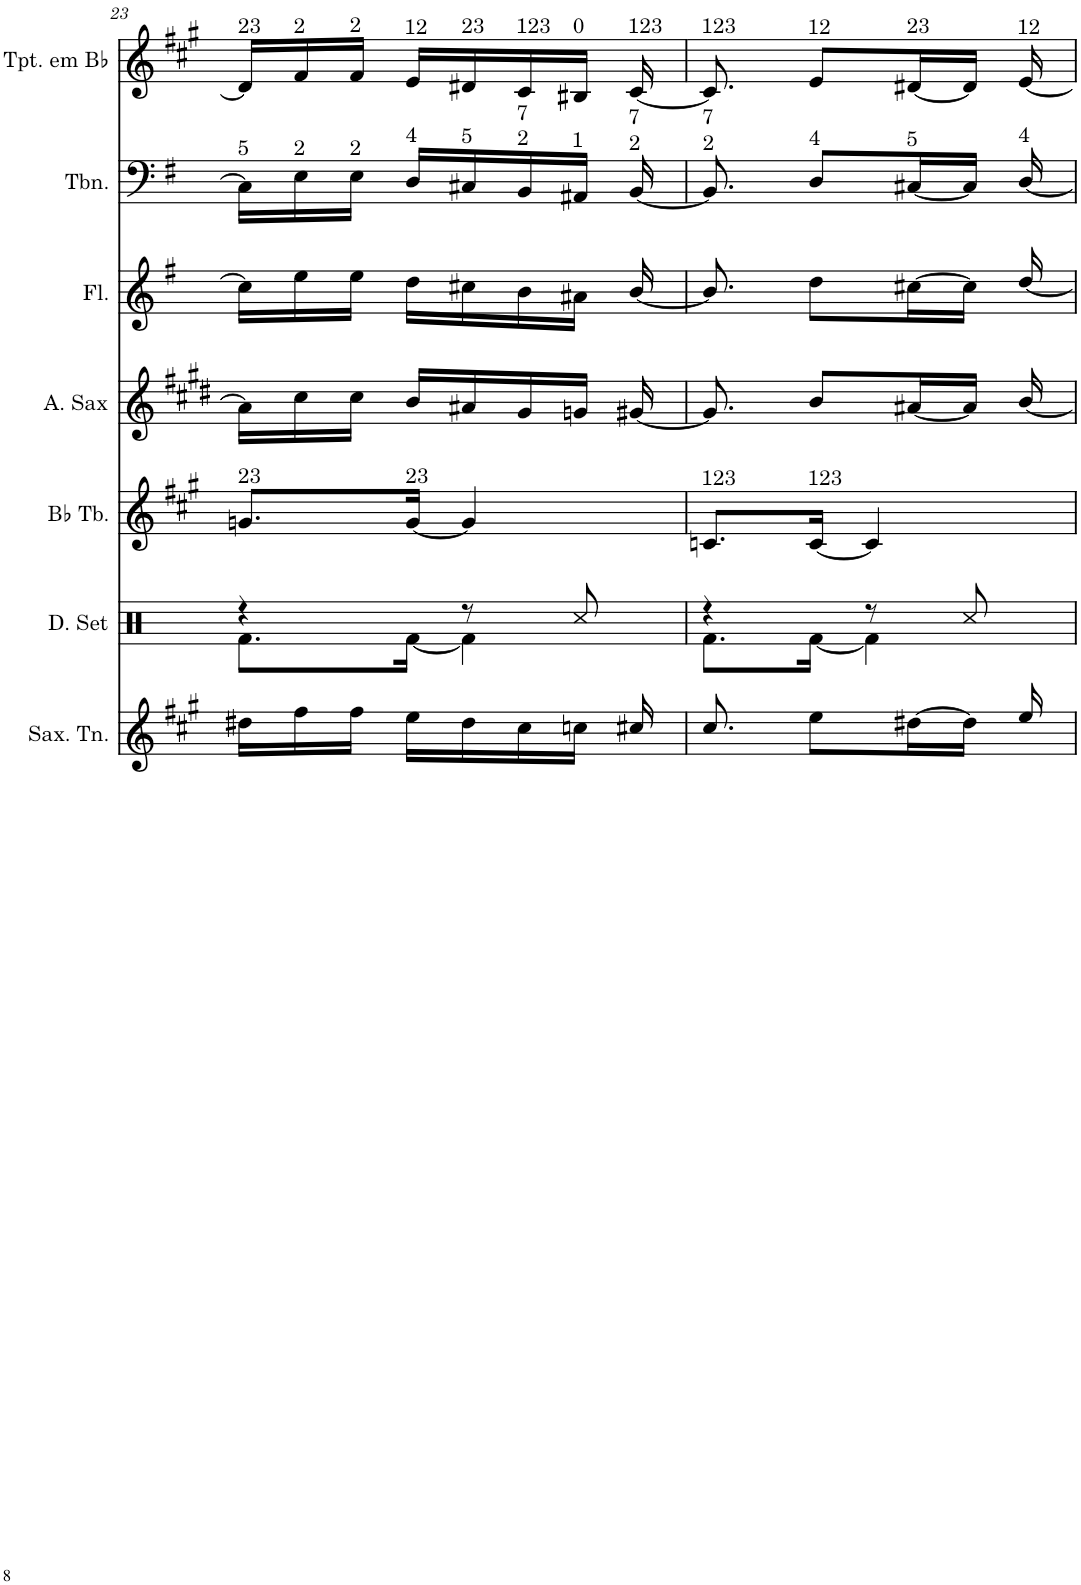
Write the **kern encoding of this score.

**kern	**kern	**kern	**kern	**kern	**kern	**kern
*part7	*part6	*part5	*part4	*part3	*part2	*part1
*staff7	*staff6	*staff5	*staff4	*staff3	*staff2	*staff1
*I"Saxofone Tenor	*I"Drumset	*I"Bb Tuba	*I"Saxofone Alto	*I"Flauta Transversal	*I"Trombone	*I"Trompete em Bb
*I'Sax. Tn.	*I'D. Set	*I'Bb Tb.	*	*I'Fl.	*I'Tbn.	*I'Tpt. em Bb
!!LO:PB:g=z
*clefG2	*clefX	*clefG2	*clefG2	*clefG2	*clefF4	*clefG2
*Trd8c14	*	*Trd15c25	*Trd5c9	*	*	*Trd1c2
*k[f#c#g#]	*k[]	*k[f#c#g#]	*k[f#c#g#d#]	*k[f#]	*k[f#]	*k[f#c#g#]
*M2/4	*M2/4	*M2/4	*M2/4	*M2/4	*M2/4	*M2/4
=23	=23	=23	=23	=23	=23	=23
*	*^	*	*	*	*	*
!	!	!	!	!	!	!	!LO:TX:a:t=23
!	!	!	!	!	!	!LO:TX:a:t=5	!
!	!	!	!LO:TX:a:t=23	!	!	!	!
16dd#X\LL	4r	8.Rf\L	8.gn/L	16a#\LL]	16cc#\LL]	16C#\LL]	16d#/LL]
!	!	!	!	!	!	!	!LO:TX:a:t=2
!	!	!	!	!	!	!LO:TX:a:t=2	!
16ff#\	.	.	.	16cc#\	16ee\	16E\	16f#/
!	!	!	!	!	!	!	!LO:TX:a:t=2
!	!	!	!	!	!	!LO:TX:a:t=2	!
16ff#\JJ	.	.	.	16cc#\JJ	16ee\JJ	16E\JJ	16f#/JJ
!	!	!	!	!	!	!	!LO:TX:a:t=12
!	!	!	!	!	!	!LO:TX:a:t=4	!
!	!	!	!LO:TX:a:t=23	!	!	!	!
16ee\LL	.	[16Rf\Jk	[16g/Jk	16b/LL	16dd\LL	16D/LL	16e/LL
!	!	!	!	!	!	!	!LO:TX:a:t=23
!	!	!	!	!	!	!LO:TX:a:t=5	!
16dd#\	8r	4Rf\]	4g/]	16a#X/	16cc#X\	16C#X/	16d#X/
!	!	!	!	!	!	!	!LO:TX:a:t=123
!	!	!	!	!	!	!LO:TX:a:t=7	!
!	!	!	!	!	!	!LO:TX:a:t=2	!
16cc#\	.	.	.	16g#/	16b\	16BB/	16c#/
!	!	!	!	!	!	!	!LO:TX:a:t=0
!	!	!	!	!	!	!LO:TX:a:t=1	!
16ccn\JJ	8Rcc/	.	.	16gn/JJ	16a#X\JJ	16AA#X/JJ	16B#X/JJ
!	!	!	!	!	!	!	!LO:TX:a:t=123
!	!	!	!	!	!	!LO:TX:a:t=7	!
!	!	!	!	!	!	!LO:TX:a:t=2	!
16cc#X/	.	.	.	[16g#X/	[16b/	[16BB/	[16c#/
=24	=24	=24	=24	=24	=24	=24	=24
!	!	!	!	!	!	!	!LO:TX:a:t=123
!	!	!	!	!	!	!LO:TX:a:t=7	!
!	!	!	!	!	!	!LO:TX:a:t=2	!
!	!	!	!LO:TX:a:t=123	!	!	!	!
8.cc#/	4r	8.Rf\L	8.cn/L	8.g#/]	8.b/]	8.BB/]	8.c#/]
!	!	!	!	!	!	!	!LO:TX:a:t=12
!	!	!	!	!	!	!LO:TX:a:t=4	!
!	!	!	!LO:TX:a:t=123	!	!	!	!
8ee\L	.	[16Rf\Jk	[16c/Jk	8b/L	8dd\L	8D/L	8e/L
.	8r	4Rf\]	4c/]	.	.	.	.
!	!	!	!	!	!	!	!LO:TX:a:t=23
!	!	!	!	!	!	!LO:TX:a:t=5	!
[16dd#X\L	.	.	.	[16a#X/L	[16cc#X\L	[16C#X/L	[16d#X/L
16dd#\JJ]	8Rcc/	.	.	16a#/JJ]	16cc#\JJ]	16C#/JJ]	16d#/JJ]
!	!	!	!	!	!	!	!LO:TX:a:t=12
!	!	!	!	!	!	!LO:TX:a:t=4	!
16ee/	.	.	.	[16b/	[16dd/	[16D/	[16e/
*	*v	*v	*	*	*	*	*
=	=	=	=	=	=	=
*-	*-	*-	*-	*-	*-	*-
